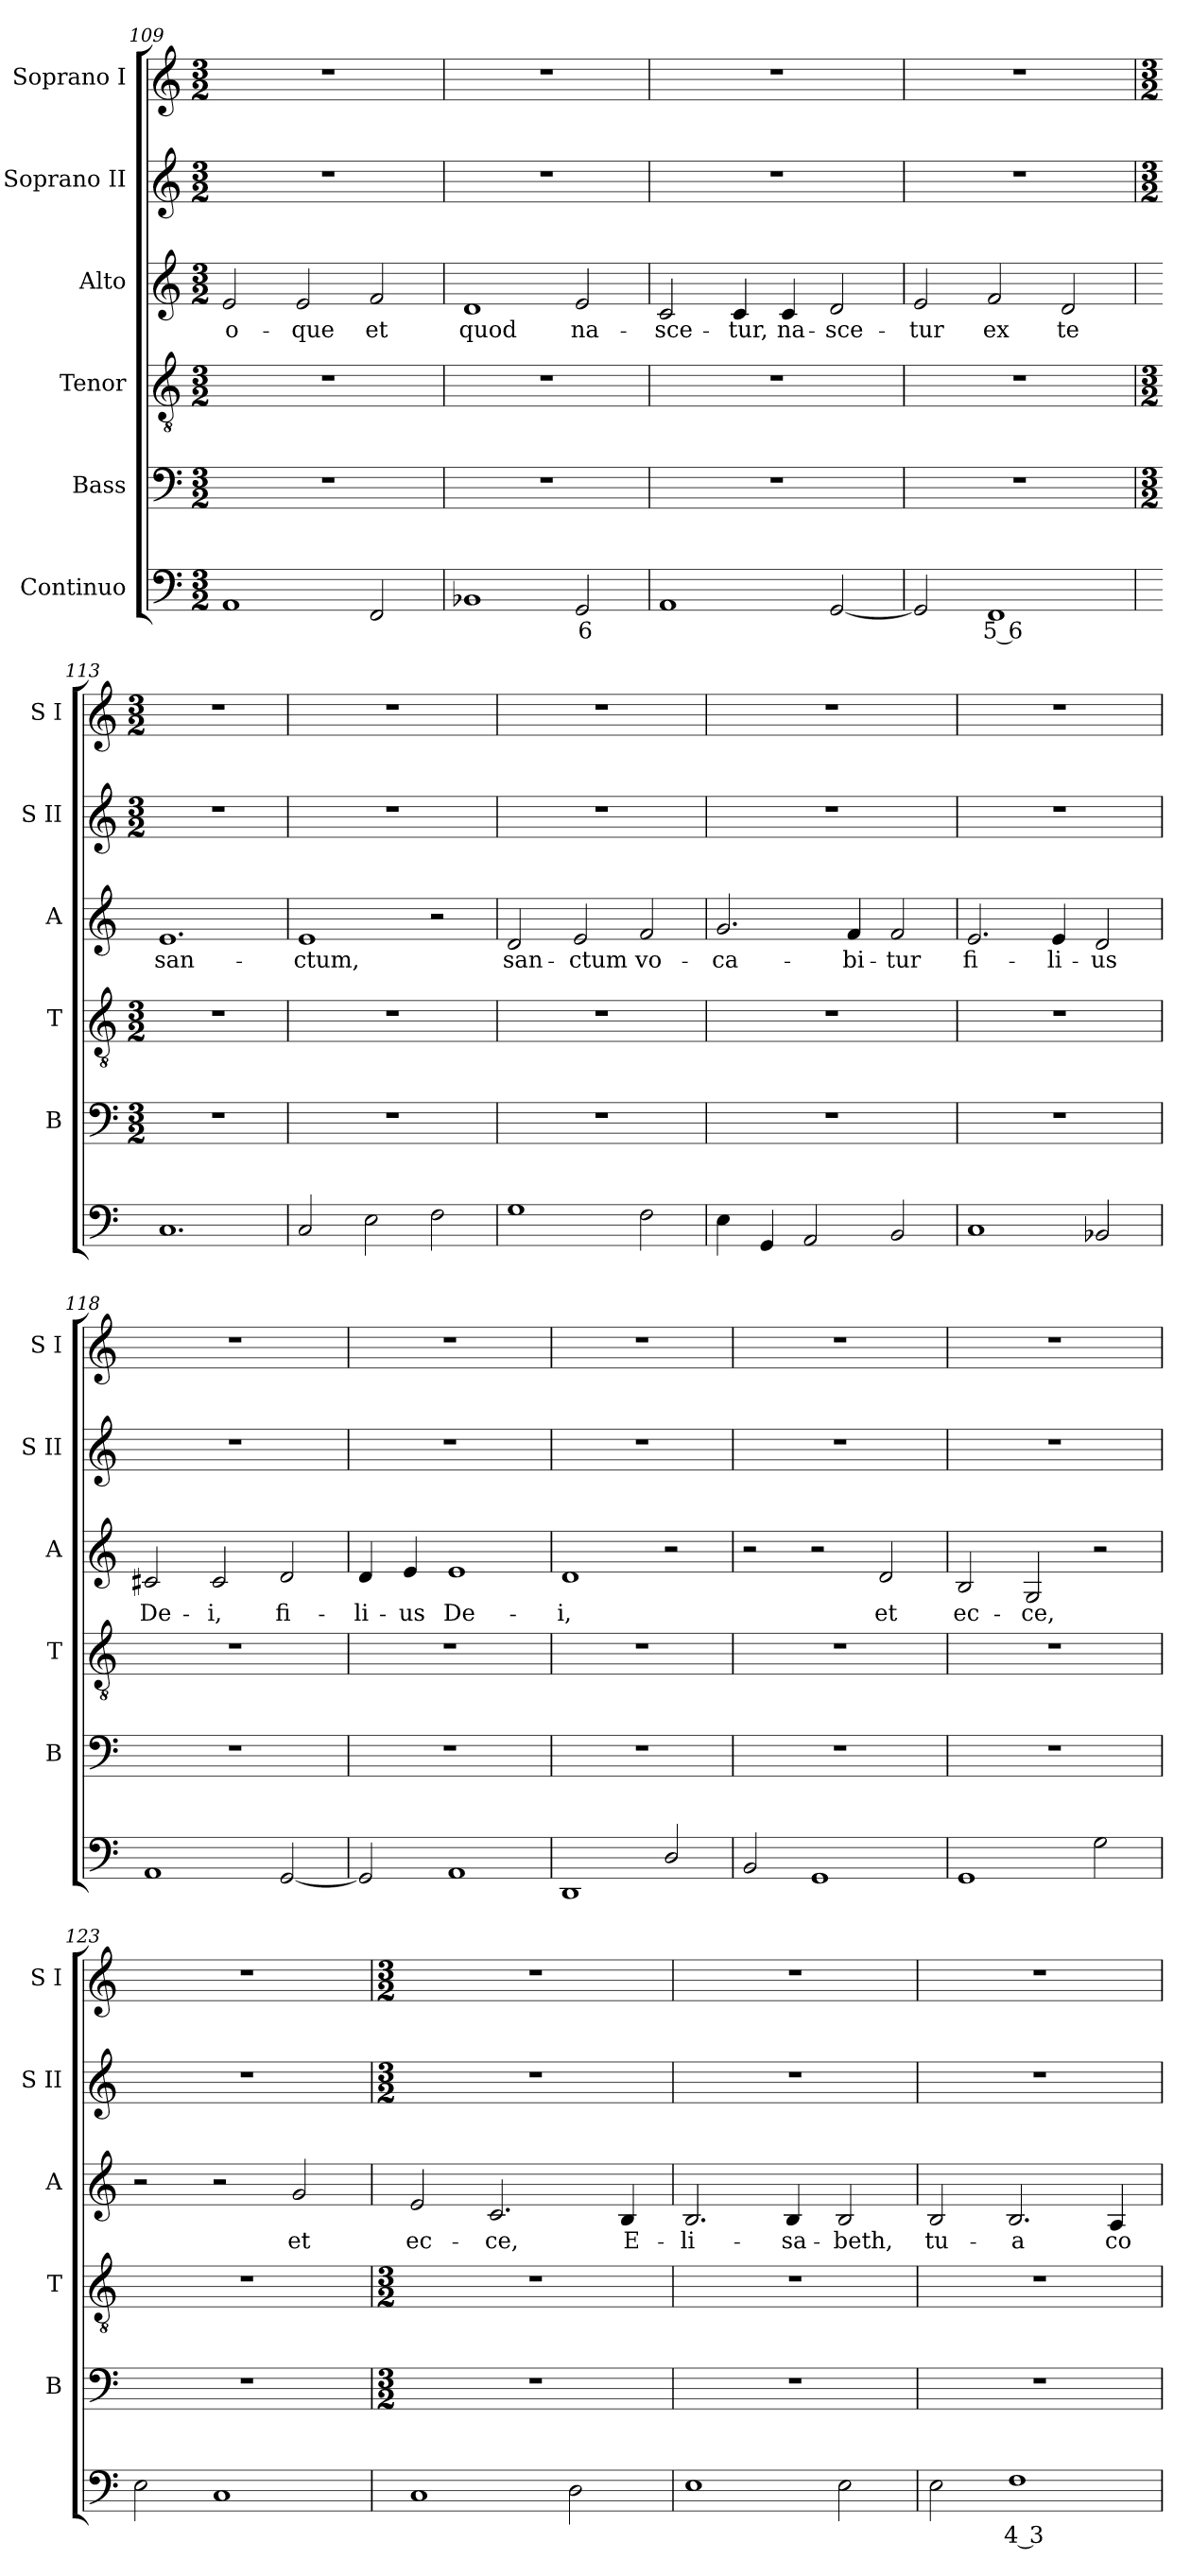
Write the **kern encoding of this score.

**kern	**text	**kern	**kern	**kern	**text	**kern	**kern
*part6	*part6	*part5	*part4	*part3	*part3	*part2	*part1
*staff6	*staff6	*staff5	*staff4	*staff3	*staff3	*staff2	*staff1
*I"Continuo	*	*I"Bass	*I"Tenor	*I"Alto	*	*I"Soprano II	*I"Soprano I
*	*	*I'B	*I'T	*I'A	*	*I'S II	*I'S I
*clefF4	*	*clefF4	*clefGv2	*clefG2	*	*clefG2	*clefG2
*k[]	*	*k[]	*k[]	*k[]	*	*k[]	*k[]
*C:	*	*C:	*C:	*C:	*	*C:	*C:
*M3/2	*	*M3/2	*M3/2	*M3/2	*	*M3/2	*M3/2
=109	=109	=109	=109	=109	=109	=109	=109
!	!	!	!	!	!LO:LY:b	!	!
1AA	.	1.r	1.r	2e	-o-	1.r	1.r
!	!	!	!	!	!LO:LY:b	!	!
.	.	.	.	2e	-que	.	.
!	!	!	!	!	!LO:LY:b	!	!
2FF	.	.	.	2f	et	.	.
=110	=110	=110	=110	=110	=110	=110	=110
!	!	!	!	!	!LO:LY:b	!	!
1BB-X	.	1.r	1.r	1d	quod	1.r	1.r
!	!LO:LY:b	!	!	!	!LO:LY:b	!	!
2GG	6	.	.	2e	na-	.	.
=111	=111	=111	=111	=111	=111	=111	=111
!	!	!	!	!	!LO:LY:b	!	!
1AA	.	1.r	1.r	2c	-sce-	1.r	1.r
!	!	!	!	!	!LO:LY:b	!	!
.	.	.	.	4c	-tur,	.	.
!	!	!	!	!	!LO:LY:b	!	!
.	.	.	.	4c	na-	.	.
!	!	!	!	!	!LO:LY:b	!	!
[2GG	.	.	.	2d	-sce-	.	.
=112	=112	=112	=112	=112	=112	=112	=112
!	!	!	!	!	!LO:LY:b	!	!
2GG]	.	1.r	1.r	2e	-tur	1.r	1.r
!	!LO:LY:b	!	!	!	!LO:LY:b	!	!
1FF	5 6	.	.	2f	ex	.	.
!	!	!	!	!	!LO:LY:b	!	!
.	.	.	.	2d	te	.	.
!!LO:LB:g=z
=113	=113	=113	=113	=113	=113	=113	=113
*	*	*M3/2	*M3/2	*	*	*M3/2	*M3/2
!	!	!	!	!	!LO:LY:b	!	!
1.C	.	1.r	1.r	1.e	san-	1.r	1.r
=114	=114	=114	=114	=114	=114	=114	=114
!	!	!	!	!	!LO:LY:b	!	!
2C	.	1.r	1.r	1e	-ctum,	1.r	1.r
2E	.	.	.	.	.	.	.
2F	.	.	.	2r	.	.	.
=115	=115	=115	=115	=115	=115	=115	=115
!	!	!	!	!	!LO:LY:b	!	!
1G	.	1.r	1.r	2d	san-	1.r	1.r
!	!	!	!	!	!LO:LY:b	!	!
.	.	.	.	2e	-ctum	.	.
!	!	!	!	!	!LO:LY:b	!	!
2F	.	.	.	2f	vo-	.	.
=116	=116	=116	=116	=116	=116	=116	=116
!	!	!	!	!	!LO:LY:b	!	!
4E	.	1.r	1.r	2.g	-ca-	1.r	1.r
4GG	.	.	.	.	.	.	.
2AA	.	.	.	.	.	.	.
!	!	!	!	!	!LO:LY:b	!	!
.	.	.	.	4f	-bi-	.	.
!	!	!	!	!	!LO:LY:b	!	!
2BB	.	.	.	2f	-tur	.	.
=117	=117	=117	=117	=117	=117	=117	=117
!	!	!	!	!	!LO:LY:b	!	!
1C	.	1.r	1.r	2.e	fi-	1.r	1.r
!	!	!	!	!	!LO:LY:b	!	!
.	.	.	.	4e	-li-	.	.
!	!	!	!	!	!LO:LY:b	!	!
2BB-X	.	.	.	2d	-us	.	.
=118	=118	=118	=118	=118	=118	=118	=118
!	!	!	!	!	!LO:LY:b	!	!
1AA	.	1.r	1.r	2c#X	De-	1.r	1.r
!	!	!	!	!	!LO:LY:b	!	!
.	.	.	.	2c#	-i,	.	.
!	!	!	!	!	!LO:LY:b	!	!
[2GG	.	.	.	2d	fi-	.	.
=119	=119	=119	=119	=119	=119	=119	=119
!	!	!	!	!	!LO:LY:b	!	!
2GG]	.	1.r	1.r	4d	-li-	1.r	1.r
!	!	!	!	!	!LO:LY:b	!	!
.	.	.	.	4e	-us	.	.
!	!	!	!	!	!LO:LY:b	!	!
1AA	.	.	.	1e	De-	.	.
=120	=120	=120	=120	=120	=120	=120	=120
!	!	!	!	!	!LO:LY:b	!	!
1DD	.	1.r	1.r	1d	-i,	1.r	1.r
2D/	.	.	.	2r	.	.	.
=121	=121	=121	=121	=121	=121	=121	=121
2BB	.	1.r	1.r	2r	.	1.r	1.r
1GG	.	.	.	2r	.	.	.
!	!	!	!	!	!LO:LY:b	!	!
.	.	.	.	2d	et	.	.
=122	=122	=122	=122	=122	=122	=122	=122
!	!	!	!	!	!LO:LY:b	!	!
1GG	.	1.r	1.r	2B	ec-	1.r	1.r
!	!	!	!	!	!LO:LY:b	!	!
.	.	.	.	2G	-ce,	.	.
2G	.	.	.	2r	.	.	.
=123	=123	=123	=123	=123	=123	=123	=123
2E	.	1.r	1.r	2r	.	1.r	1.r
1C	.	.	.	2r	.	.	.
!	!	!	!	!	!LO:LY:b	!	!
.	.	.	.	2g	et	.	.
!!LO:LB:g=z
=124	=124	=124	=124	=124	=124	=124	=124
*	*	*M3/2	*M3/2	*	*	*M3/2	*M3/2
!	!	!	!	!	!LO:LY:b	!	!
1C	.	1.r	1.r	2e	ec-	1.r	1.r
!	!	!	!	!	!LO:LY:b	!	!
.	.	.	.	2.c	-ce,	.	.
2D	.	.	.	.	.	.	.
!	!	!	!	!	!LO:LY:b	!	!
.	.	.	.	4B	E-	.	.
=125	=125	=125	=125	=125	=125	=125	=125
!	!	!	!	!	!LO:LY:b	!	!
1E	.	1.r	1.r	2.B	-li-	1.r	1.r
!	!	!	!	!	!LO:LY:b	!	!
.	.	.	.	4B	-sa-	.	.
!	!	!	!	!	!LO:LY:b	!	!
2E	.	.	.	2B	-beth,	.	.
=126	=126	=126	=126	=126	=126	=126	=126
!	!	!	!	!	!LO:LY:b	!	!
2E	.	1.r	1.r	2B	tu-	1.r	1.r
!	!LO:LY:b	!	!	!	!LO:LY:b	!	!
1F	4 3	.	.	2.B	-a	.	.
!	!	!	!	!	!LO:LY:b	!	!
.	.	.	.	4A	co-	.	.
=	=	=	=	=	=	=	=
*-	*-	*-	*-	*-	*-	*-	*-
